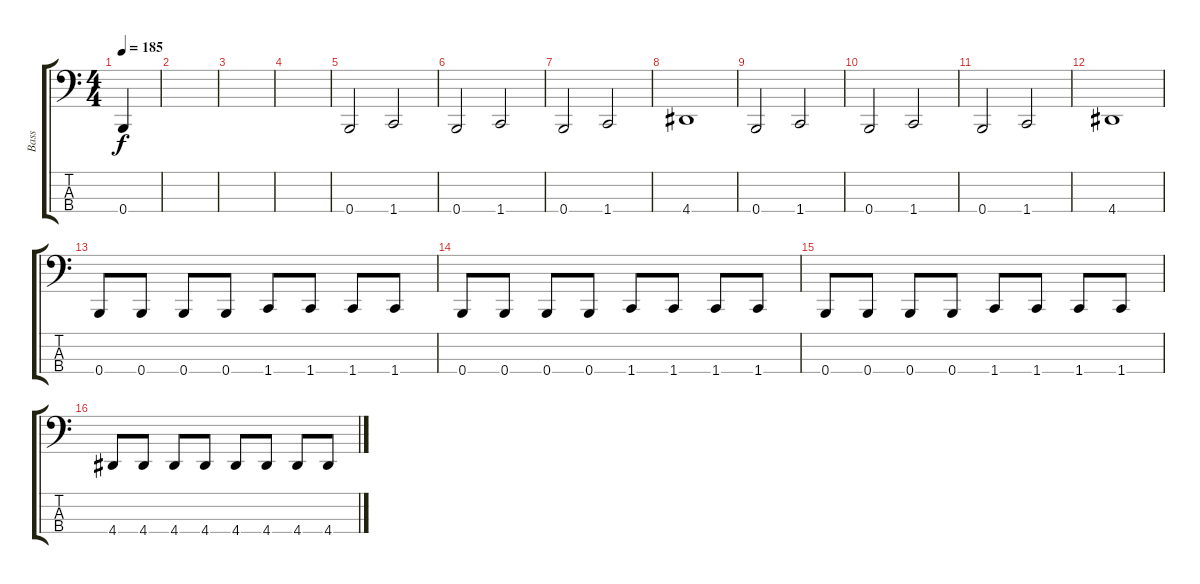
\track ("Bass" "Bass") {instrument electricbasspick}
\staff {score tabs}
\tuning (E2 B1 Ab1 B0) {hide}
\ts (4 4)
\tempo 185
\clef f4
\ks c
0.4.4{dy f} |
|
|
|
0.4.2 1.4.2 |
0.4.2 1.4.2 |
0.4.2 1.4.2 |
4.4.1 |
0.4.2 1.4.2 |
0.4.2 1.4.2 |
0.4.2 1.4.2 |
4.4.1 |
0.4.8 0.4.8 0.4.8 0.4.8 1.4.8 1.4.8 1.4.8 1.4.8 |
0.4.8 0.4.8 0.4.8 0.4.8 1.4.8 1.4.8 1.4.8 1.4.8 |
0.4.8 0.4.8 0.4.8 0.4.8 1.4.8 1.4.8 1.4.8 1.4.8 |
4.4.8 4.4.8 4.4.8 4.4.8 4.4.8 4.4.8 4.4.8 4.4.8
